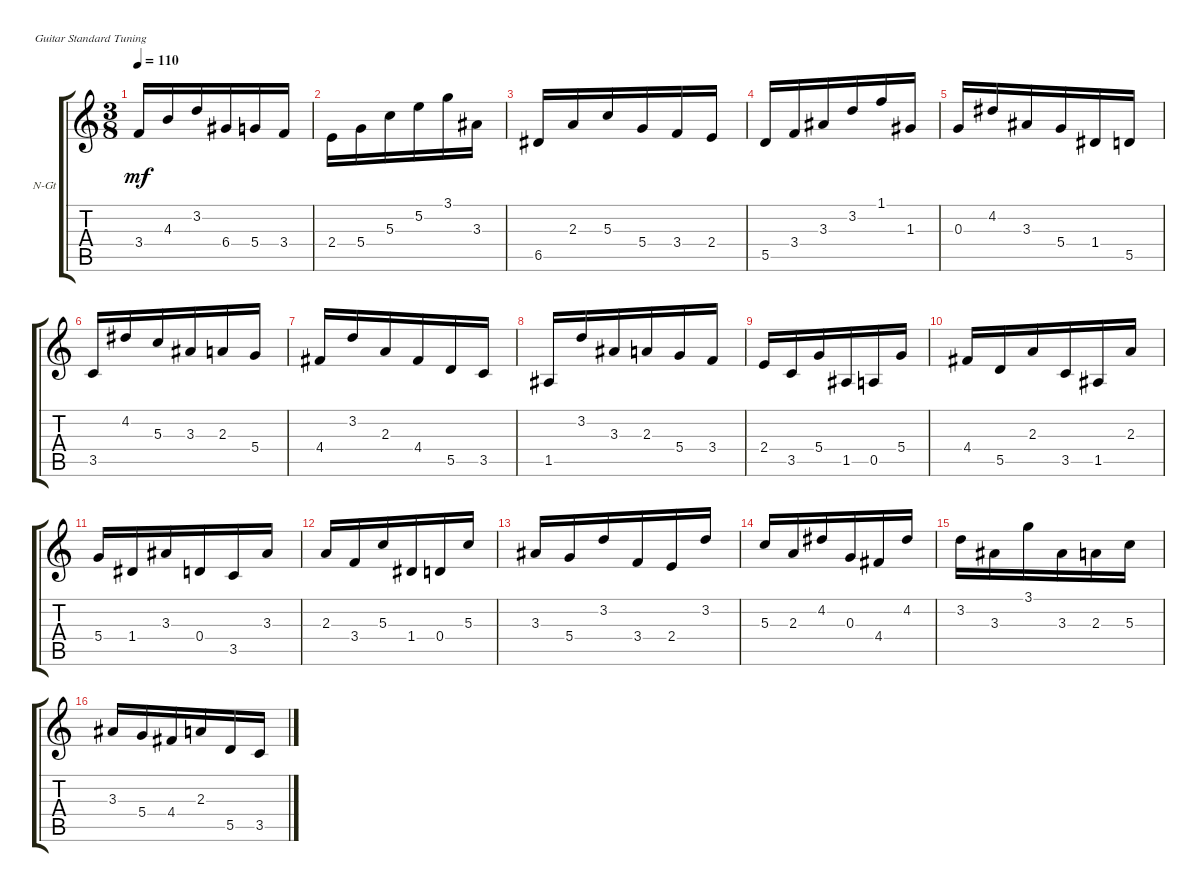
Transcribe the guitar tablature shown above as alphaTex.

\defaultSystemsLayout 4
\bracketExtendMode groupsimilarinstruments
\firstSystemTrackNameOrientation horizontal
\otherSystemsTrackNameOrientation horizontal
\track ("Nylon Guitar" "N-Gt") {instrument acousticguitarnylon}
\staff {score tabs}
\tuning (E4 B3 G3 D3 A2 E2)
\ts (3 8)
\tempo 110
\clef g2
\ks c
3.4.16{dy mf} 4.3.16 3.2.16 6.4.16 5.4.16 3.4.16 |
2.4.16 5.4.16 5.3.16 5.2.16 3.1.16 3.3.16 |
6.5.16 2.3.16 5.3.16 5.4.16 3.4.16 2.4.16 |
5.5.16 3.4.16 3.3.16 3.2.16 1.1.16 1.3.16 |
0.3.16 4.2.16 3.3.16 5.4.16 1.4.16 5.5.16 |
3.5.16 4.2.16 5.3.16 3.3.16 2.3.16 5.4.16 |
4.4.16 3.2.16 2.3.16 4.4.16 5.5.16 3.5.16 |
1.5.16 3.2.16 3.3.16 2.3.16 5.4.16 3.4.16 |
2.4.16 3.5.16 5.4.16 1.5.16 0.5.16 5.4.16 |
4.4.16 5.5.16 2.3.16 3.5.16 1.5.16 2.3.16 |
5.4.16 1.4.16 3.3.16 0.4.16 3.5.16 3.3.16 |
2.3.16 3.4.16 5.3.16 1.4.16 0.4.16 5.3.16 |
3.3.16 5.4.16 3.2.16 3.4.16 2.4.16 3.2.16 |
5.3.16 2.3.16 4.2.16 0.3.16 4.4.16 4.2.16 |
3.2.16 3.3.16 3.1.16 3.3.16 2.3.16 5.3.16 |
3.3.16 5.4.16 4.4.16 2.3.16 5.5.16 3.5.16
